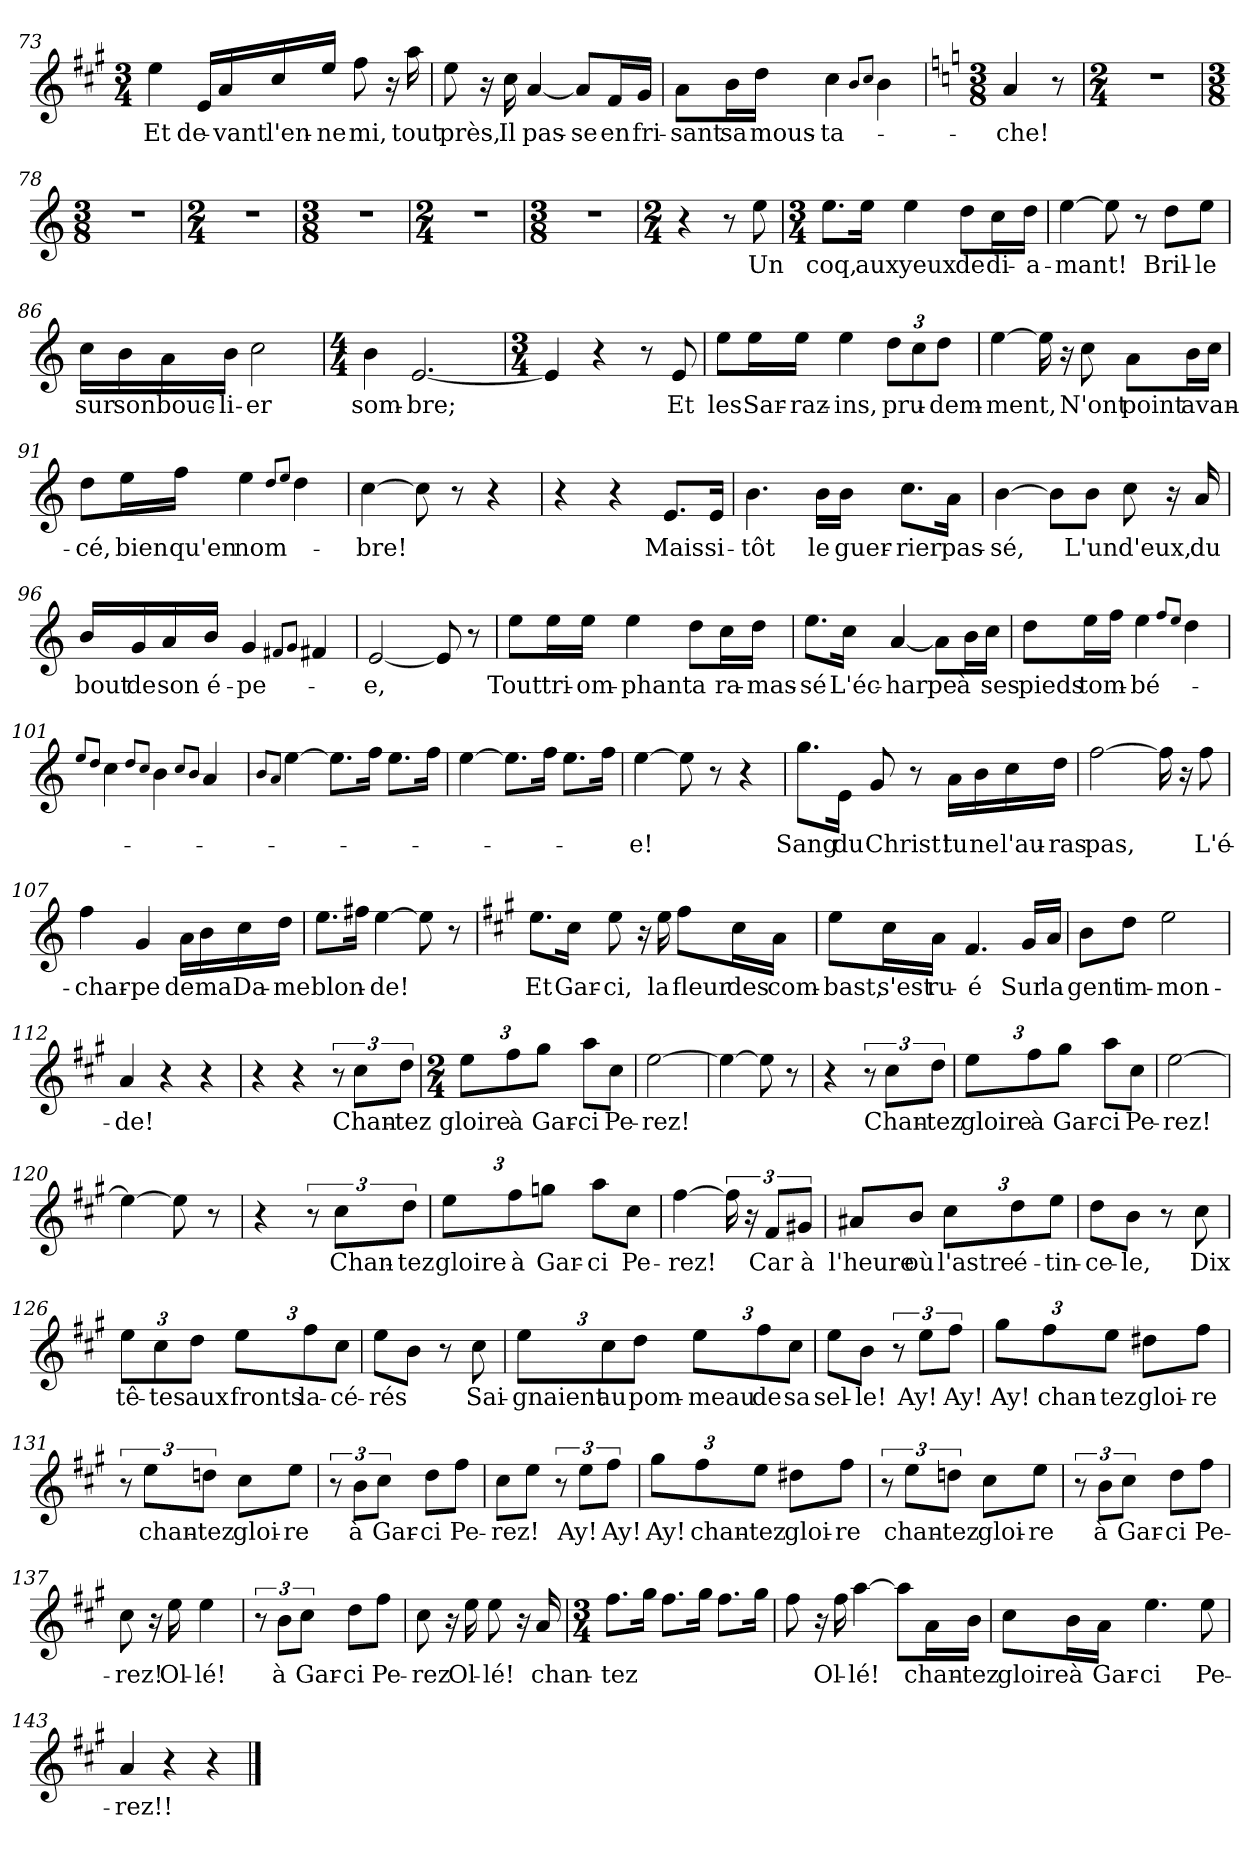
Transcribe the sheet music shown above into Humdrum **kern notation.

**kern	**text
*part1	*part1
*staff1	*staff1
!!LO:PB:g=z
*clefG2	*
*k[f#c#g#]	*
*M3/4	*
=73	=73
!	!LO:LY:b
4ee\	Et
!	!LO:LY:b
16e/LL	de-
!	!LO:LY:b
16a/	-vant
!	!LO:LY:b
16cc#/	l'en-
!	!LO:LY:b
16ee/JJ	ne
!	!LO:LY:b
8ff#\	-mi,
16r	.
!	!LO:LY:b
16aa\	tout
=74	=74
!	!LO:LY:b
8ee\	près,
16r	.
!	!LO:LY:b
16cc#\	Il
!	!LO:LY:b
[4a/	pas-
!	!LO:LY:b
8a/L]	-se
!	!LO:LY:b
16f#/L	en
!	!LO:LY:b
16g#/JJ	fri-
=75	=75
!	!LO:LY:b
8a\L	-sant
!	!LO:LY:b
16b\L	sa
!	!LO:LY:b
16dd\JJ	mous-
!	!LO:LY:b
4cc#\	-ta-
8qb/L	.
8qcc#/J	.
4b\	.
=76	=76
*k[]	*
*M3/8	*
!	!LO:LY:b
4a/	-che!
8r	.
=77	=77
*M2/4	*
2r	.
=78	=78
*M3/8	*
4.r	.
=79	=79
*M2/4	*
2r	.
=80	=80
*M3/8	*
4.r	.
!!LO:LB:g=z
=81	=81
*M2/4	*
2r	.
=82	=82
*M3/8	*
4.r	.
=83	=83
*M2/4	*
4r	.
8r	.
!	!LO:LY:b
8ee\	Un
=84	=84
*M3/4	*
!	!LO:LY:b
8.ee\L	coq,
!	!LO:LY:b
16ee\Jk	aux
!	!LO:LY:b
4ee\	yeux
!	!LO:LY:b
8dd\L	de
!	!LO:LY:b
16cc\L	di-
!	!LO:LY:b
16dd\JJ	-a-
=85	=85
!	!LO:LY:b
[4ee\	-mant!
8ee\]	.
8r	.
!	!LO:LY:b
8dd\L	Bril-
!	!LO:LY:b
8ee\J	-le
=86	=86
!	!LO:LY:b
16cc\LL	sur
!	!LO:LY:b
16b\	son
!	!LO:LY:b
16a\	bouc-
!	!LO:LY:b
16b\JJ	-li-
!	!LO:LY:b
2cc\	-er
=87	=87
*M4/4	*
!	!LO:LY:b
4b\	som-
!	!LO:LY:b
[2.e/	-bre;
=88	=88
*M3/4	*
4e/]	.
4r	.
8r	.
!	!LO:LY:b
8e/	Et
!!LO:LB:g=z
=89	=89
!	!LO:LY:b
8ee\L	les
!	!LO:LY:b
16ee\L	Sar-
!	!LO:LY:b
16ee\JJ	-raz-
!	!LO:LY:b
4ee\	-ins,
!	!LO:LY:b
12dd\L	pru-
12cc\	.
!	!LO:LY:b
12dd\J	-dem-
=90	=90
!	!LO:LY:b
[4ee\	-ment,
16ee\]	.
16r	.
!	!LO:LY:b
8cc\	N'ont
!	!LO:LY:b
8a\L	point
!	!LO:LY:b
16b\L	avan-
16cc\JJ	.
=91	=91
!	!LO:LY:b
8dd\L	-cé,
!	!LO:LY:b
16ee\L	bien
!	!LO:LY:b
16ff\JJ	qu'en
!	!LO:LY:b
4ee\	nom-
8qdd/L	.
8qee/J	.
4dd\	.
=92	=92
!	!LO:LY:b
[4cc\	-bre!
8cc\]	.
8r	.
4r	.
=93	=93
4r	.
4r	.
!	!LO:LY:b
8.e/L	Mais
!	!LO:LY:b
16e/Jk	si-
=94	=94
!	!LO:LY:b
4.b\	-tôt
!	!LO:LY:b
16b\LL	le
!	!LO:LY:b
16b\JJ	guer-
!	!LO:LY:b
8.cc\L	-rier
!	!LO:LY:b
16a\Jk	pas-
!!LO:LB:g=z
=95	=95
!	!LO:LY:b
[4b\	-sé,
8b\L]	.
!	!LO:LY:b
8b\J	L'un
!	!LO:LY:b
8cc\	d'eux,
16r	.
!	!LO:LY:b
16a/	du
=96	=96
!	!LO:LY:b
16b/LL	bout
!	!LO:LY:b
16g/	de
!	!LO:LY:b
16a/	son
!	!LO:LY:b
16b/JJ	é-
!	!LO:LY:b
4g/	-pe-
8qf#X/L	.
8qg/J	.
4f#/	.
=97	=97
!	!LO:LY:b
[2e/	-e,
8e/]	.
8r	.
=98	=98
!	!LO:LY:b
8ee\L	Tout
!	!LO:LY:b
16ee\L	tri-
!	!LO:LY:b
16ee\JJ	-om-
!	!LO:LY:b
4ee\	-phant
!	!LO:LY:b
8dd\L	a
!	!LO:LY:b
16cc\L	ra-
!	!LO:LY:b
16dd\JJ	-mas-
=99	=99
!	!LO:LY:b
8.ee\L	-sé
!	!LO:LY:b
16cc\Jk	L'éc-
!	!LO:LY:b
[4a/	-harpe
8a\L]	.
!	!LO:LY:b
16b\L	à
!	!LO:LY:b
16cc\JJ	ses
=100	=100
!	!LO:LY:b
8dd\L	pieds
!	!LO:LY:b
16ee\L	tom-
16ff\JJ	.
!	!LO:LY:b
4ee\	-bé-
8qff/L	.
8qee/J	.
4dd\	.
!!LO:LB:g=z
=101	=101
8qee/L	.
8qdd/J	.
4cc\	.
8qdd/L	.
8qcc/J	.
4b\	.
8qcc/L	.
8qb/J	.
4a/	.
=102	=102
8qb/L	.
8qa/J	.
[4ee\	.
8.ee\L]	.
16ff\Jk	.
8.ee\L	.
16ff\Jk	.
=103	=103
[4ee\	.
8.ee\L]	.
16ff\Jk	.
8.ee\L	.
16ff\Jk	.
=104	=104
!	!LO:LY:b
[4ee\	-e!
8ee\]	.
8r	.
4r	.
=105	=105
!	!LO:LY:b
8.gg\L	Sang
!	!LO:LY:b
16e\Jk	du
!	!LO:LY:b
8g/	Christ!
8r	.
!	!LO:LY:b
16a\LL	tu
!	!LO:LY:b
16b\	ne
!	!LO:LY:b
16cc\	l'au-
!	!LO:LY:b
16dd\JJ	-ras
=106	=106
!	!LO:LY:b
[2ff\	pas,
16ff\]	.
16r	.
!	!LO:LY:b
8ff\	L'é-
=107	=107
!	!LO:LY:b
4ff\	-char-
!	!LO:LY:b
4g/	-pe
!	!LO:LY:b
16a\LL	de
!	!LO:LY:b
16b\	ma
!	!LO:LY:b
16cc\	Da-
!	!LO:LY:b
16dd\JJ	-me
!!LO:LB:g=z
=108	=108
!	!LO:LY:b
8.ee\L	blon-
16ff#X\Jk	.
!	!LO:LY:b
[4ee\	-de!
8ee\]	.
8r	.
=109	=109
*k[f#c#g#]	*
!	!LO:LY:b
8.ee\L	Et
!	!LO:LY:b
16cc#\Jk	Gar-
!	!LO:LY:b
8ee\	-ci,
16r	.
!	!LO:LY:b
16ee\	la
!	!LO:LY:b
8ff#\L	fleur
!	!LO:LY:b
16cc#\L	des
!	!LO:LY:b
16a\JJ	com-
=110	=110
!	!LO:LY:b
8ee\L	-bast,
!	!LO:LY:b
16cc#\L	s'est
!	!LO:LY:b
16a\JJ	ru-
!	!LO:LY:b
4.f#/	-é
!	!LO:LY:b
16g#/LL	Sur
!	!LO:LY:b
16a/JJ	la
=111	=111
!	!LO:LY:b
8b\L	gent
!	!LO:LY:b
8dd\J	im-
!	!LO:LY:b
2ee\	-mon-
=112	=112
!	!LO:LY:b
4a/	-de!
4r	.
4r	.
=113	=113
4r	.
4r	.
12r	.
!	!LO:LY:b
12cc#\L	Chan-
!	!LO:LY:b
12dd\J	-tez
!!LO:LB:g=z
=114	=114
*M2/4	*
!	!LO:LY:b
12ee\L	gloire
!	!LO:LY:b
12ff#\	à
!	!LO:LY:b
12gg#\J	Gar-
!	!LO:LY:b
8aa\L	-ci
!	!LO:LY:b
8cc#\J	Pe-
=115	=115
!	!LO:LY:b
[2ee\	-rez!
=116	=116
4ee\_	.
8ee\]	.
8r	.
=117	=117
4r	.
12r	.
!	!LO:LY:b
12cc#\L	Chan-
!	!LO:LY:b
12dd\J	-tez
=118	=118
!	!LO:LY:b
12ee\L	gloire
!	!LO:LY:b
12ff#\	à
!	!LO:LY:b
12gg#\J	Gar-
!	!LO:LY:b
8aa\L	-ci
!	!LO:LY:b
8cc#\J	Pe-
=119	=119
!	!LO:LY:b
[2ee\	-rez!
=120	=120
4ee\_	.
8ee\]	.
8r	.
=121	=121
4r	.
12r	.
!	!LO:LY:b
12cc#\L	Chan-
!	!LO:LY:b
12dd\J	-tez
=122	=122
!	!LO:LY:b
12ee\L	gloire
!	!LO:LY:b
12ff#\	à
!	!LO:LY:b
12ggn\J	Gar-
!	!LO:LY:b
8aa\L	-ci
!	!LO:LY:b
8cc#\J	Pe-
!!LO:LB:g=z
=123	=123
!	!LO:LY:b
[4ff#\	-rez!
24ff#\]	.
24r	.
!	!LO:LY:b
12f#/L	Car
!	!LO:LY:b
12g#X/J	à
=124	=124
!	!LO:LY:b
8a#X/L	l'heure
!	!LO:LY:b
8b/J	où
!	!LO:LY:b
12cc#\L	l'astre
!	!LO:LY:b
12dd\	é-
!	!LO:LY:b
12ee\J	-tin-
=125	=125
!	!LO:LY:b
8dd\L	-ce-
!	!LO:LY:b
8b\J	-le,
8r	.
!	!LO:LY:b
8cc#\	Dix
=126	=126
!	!LO:LY:b
12ee\L	tê-
!	!LO:LY:b
12cc#\	-tes
!	!LO:LY:b
12dd\J	aux
!	!LO:LY:b
12ee\L	fronts
!	!LO:LY:b
12ff#\	la-
!	!LO:LY:b
12cc#\J	-cé-
=127	=127
!	!LO:LY:b
8ee\L	-rés
8b\J	.
8r	.
!	!LO:LY:b
8cc#\	Sai-
=128	=128
!	!LO:LY:b
12ee\L	-gnaient
!	!LO:LY:b
12cc#\	au
!	!LO:LY:b
12dd\J	pom-
!	!LO:LY:b
12ee\L	-meau
!	!LO:LY:b
12ff#\	de
!	!LO:LY:b
12cc#\J	sa
!!LO:LB:g=z
=129	=129
!	!LO:LY:b
8ee\L	sel-
!	!LO:LY:b
8b\J	-le!
12r	.
!	!LO:LY:b
12ee\L	Ay!
!	!LO:LY:b
12ff#\J	Ay!
=130	=130
!	!LO:LY:b
12gg#\L	Ay!
!	!LO:LY:b
12ff#\	chan-
!	!LO:LY:b
12ee\J	-tez
!	!LO:LY:b
8dd#X\L	gloi-
!	!LO:LY:b
8ff#\J	-re
=131	=131
12r	.
!	!LO:LY:b
12ee\L	chan-
!	!LO:LY:b
12ddn\J	-tez
!	!LO:LY:b
8cc#\L	gloi-
!	!LO:LY:b
8ee\J	-re
=132	=132
12r	.
!	!LO:LY:b
12b\L	à
!	!LO:LY:b
12cc#\J	Gar-
!	!LO:LY:b
8dd\L	-ci
!	!LO:LY:b
8ff#\J	Pe-
=133	=133
!	!LO:LY:b
8cc#\L	-rez!
8ee\J	.
12r	.
!	!LO:LY:b
12ee\L	Ay!
!	!LO:LY:b
12ff#\J	Ay!
=134	=134
!	!LO:LY:b
12gg#\L	Ay!
!	!LO:LY:b
12ff#\	chan-
!	!LO:LY:b
12ee\J	-tez
!	!LO:LY:b
8dd#X\L	gloi-
!	!LO:LY:b
8ff#\J	-re
!!LO:LB:g=z
=135	=135
12r	.
!	!LO:LY:b
12ee\L	chan-
!	!LO:LY:b
12ddn\J	-tez
!	!LO:LY:b
8cc#\L	gloi-
!	!LO:LY:b
8ee\J	-re
=136	=136
12r	.
!	!LO:LY:b
12b\L	à
!	!LO:LY:b
12cc#\J	Gar-
!	!LO:LY:b
8dd\L	-ci
!	!LO:LY:b
8ff#\J	Pe-
=137	=137
!	!LO:LY:b
8cc#\	-rez!
16r	.
!	!LO:LY:b
16ee\	Ol-
!	!LO:LY:b
4ee\	-lé!
=138	=138
12r	.
!	!LO:LY:b
12b\L	à
!	!LO:LY:b
12cc#\J	Gar-
!	!LO:LY:b
8dd\L	-ci
!	!LO:LY:b
8ff#\J	Pe-
=139	=139
!	!LO:LY:b
8cc#\	-rez
16r	.
!	!LO:LY:b
16ee\	Ol-
!	!LO:LY:b
8ee\	-lé!
16r	.
!	!LO:LY:b
16a/	chan-
=140	=140
*M3/4	*
!	!LO:LY:b
8.ff#\L	-tez
16gg#\Jk	.
8.ff#\L	.
16gg#\Jk	.
8.ff#\L	.
16gg#\Jk	.
=141	=141
8ff#\	.
16r	.
!	!LO:LY:b
16ff#\	Ol-
!	!LO:LY:b
[4aa\	-lé!
8aa\L]	.
!	!LO:LY:b
16a\L	chan-
!	!LO:LY:b
16b\JJ	-tez
!!LO:PB:g=z
=142	=142
!	!LO:LY:b
8cc#\L	gloire
!	!LO:LY:b
16b\L	à
!	!LO:LY:b
16a\JJ	Gar-
!	!LO:LY:b
4.ee\	-ci
!	!LO:LY:b
8ee\	Pe-
=143	=143
!	!LO:LY:b
4a/	-rez!!
4r	.
4r	.
==	==
*-	*-
